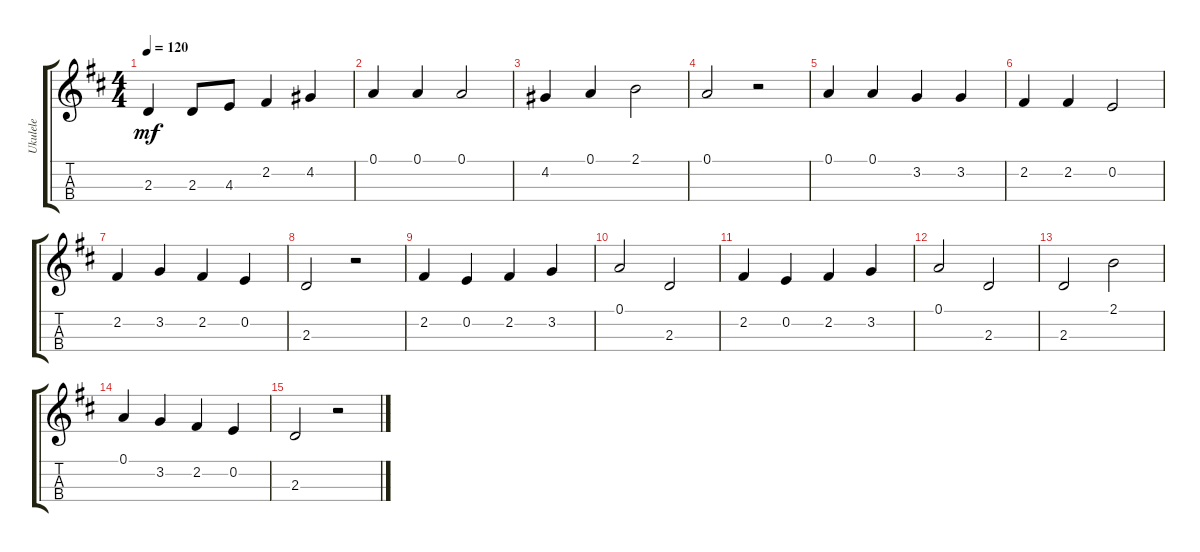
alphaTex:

\track ("Ukulele" "Ukulele") {instrument shamisen}
\staff {score tabs}
\tuning (A4 E4 C4 G4) {hide}
\ts (4 4)
\tempo 120
\clef g2
\ks d
2.3.4{dy mf instrument shamisen} 2.3.8 4.3.8 2.2.4 4.2.4 |
0.1.4 0.1.4 0.1.2 |
4.2.4 0.1.4 2.1.2 |
0.1.2 r.2 |
0.1.4 0.1.4 3.2.4 3.2.4 |
2.2.4 2.2.4 0.2.2 |
2.2.4 3.2.4 2.2.4 0.2.4 |
2.3.2 r.2 |
2.2.4 0.2.4 2.2.4 3.2.4 |
0.1.2 2.3.2 |
2.2.4 0.2.4 2.2.4 3.2.4 |
0.1.2 2.3.2 |
2.3.2 2.1.2 |
0.1.4 3.2.4 2.2.4 0.2.4 |
2.3.2 r.2
